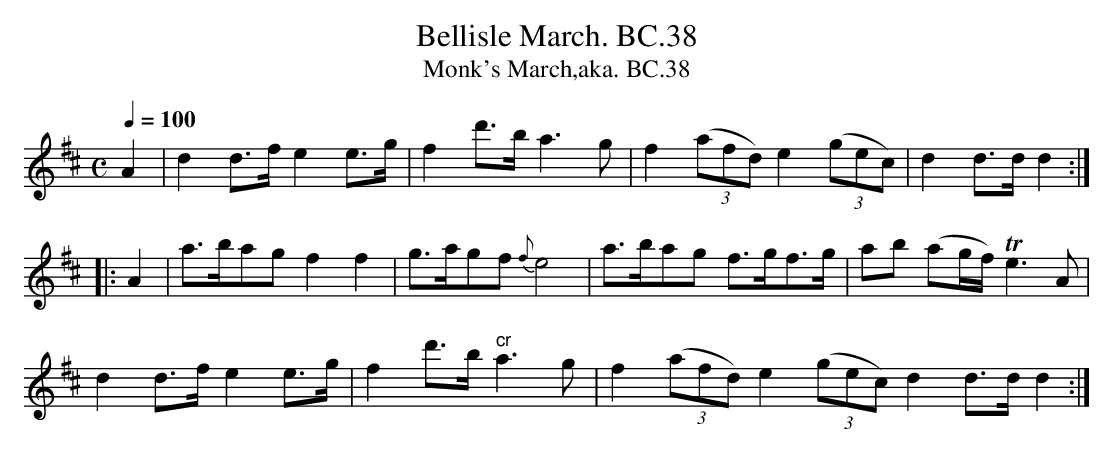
X:1
T:Bellisle March. BC.38
T:Monk's March,aka. BC.38
M:C
L:1/8
Q:1/4=100
K:D
A2|d2 d>f e2 e>g|f2 d'>b a3 g|\
f2 ((3afd) e2 ((3gec)|d2 d>d d2:|
|:A2|a>bag f2 f2|g>agf {f}e4|\
a>bag f>gf>g|ab (ag/f/) Te3A|
d2 d>f e2 e>g|f2 d'>b "^cr"a3 g|\
f2 ((3afd) e2 ((3gec) d2 d>d d2:|
